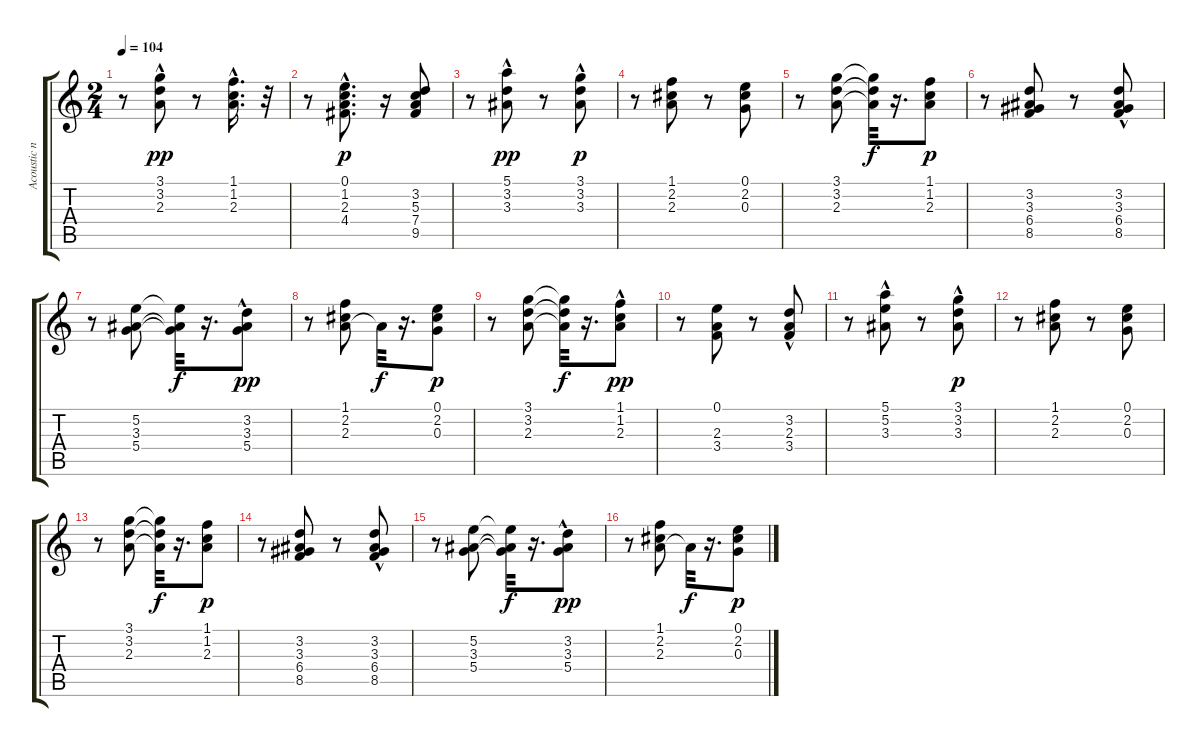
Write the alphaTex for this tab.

\track ("Acoustic nylon" "Acoustic n") {instrument acousticguitarnylon}
\staff {score tabs}
\tuning (E4 B3 G3 D3 A2 E2) {hide}
\ts (2 4)
\tempo 104
\clef g2
\ks c
r.8{dy pp} (3.1 3.2{hac} 2.3).8 r.8 (1.1{hac} 1.2{hac} 2.3{hac}).16{d} r.32 |
r.8 (0.1{hac} 1.2{hac} 2.3 4.4{hac}).8{d dy p} r.16 (3.2 5.3 7.4 9.5).8 |
r.8 (5.1 3.2 3.3{hac}).8{dy pp} r.8 (3.1{hac} 3.2 3.3{hac}).8{dy p} |
r.8 (1.1 2.2 2.3).8 r.8 (0.1 2.2 0.3).8 |
r.8 (3.1 3.2 2.3).8 (3.1{t} 3.2{t} 2.3{t}).32{dy f} r.16{d} (1.1 1.2 2.3).8{dy p} |
r.8 (3.2 3.3 6.4 8.5).8 r.8 (3.2 3.3 6.4{hac} 8.5{hac}).8 |
r.8 (5.2 3.3 5.4).8 (5.2{t} 3.3{t} 5.4{t}).32{dy f} r.16{d} (3.2 3.3{hac} 5.4).8{dy pp} |
r.8 (1.1 2.2 2.3).8 2.3{t}.32{dy f} r.16{d} (0.1 2.2 0.3).8{dy p} |
r.8 (3.1 3.2 2.3).8 (3.1{t} 3.2{t} 2.3{t}).32{dy f} r.16{d} (1.1{hac} 1.2{hac} 2.3).8{dy pp} |
r.8 (0.1 2.3 3.4).8 r.8 (3.2 2.3{hac} 3.4{hac}).8 |
r.8 (5.1 5.2 3.3{hac}).8 r.8 (3.1{hac} 3.2 3.3{hac}).8{dy p} |
r.8 (1.1 2.2 2.3).8 r.8 (0.1 2.2 0.3).8 |
r.8 (3.1 3.2 2.3).8 (3.1{t} 3.2{t} 2.3{t}).32{dy f} r.16{d} (1.1 1.2 2.3).8{dy p} |
r.8 (3.2 3.3 6.4 8.5).8 r.8 (3.2 3.3 6.4{hac} 8.5{hac}).8 |
r.8 (5.2 3.3 5.4).8 (5.2{t} 3.3{t} 5.4{t}).32{dy f} r.16{d} (3.2 3.3{hac} 5.4).8{dy pp} |
r.8 (1.1 2.2 2.3).8 2.3{t}.32{dy f} r.16{d} (0.1 2.2 0.3).8{dy p}
